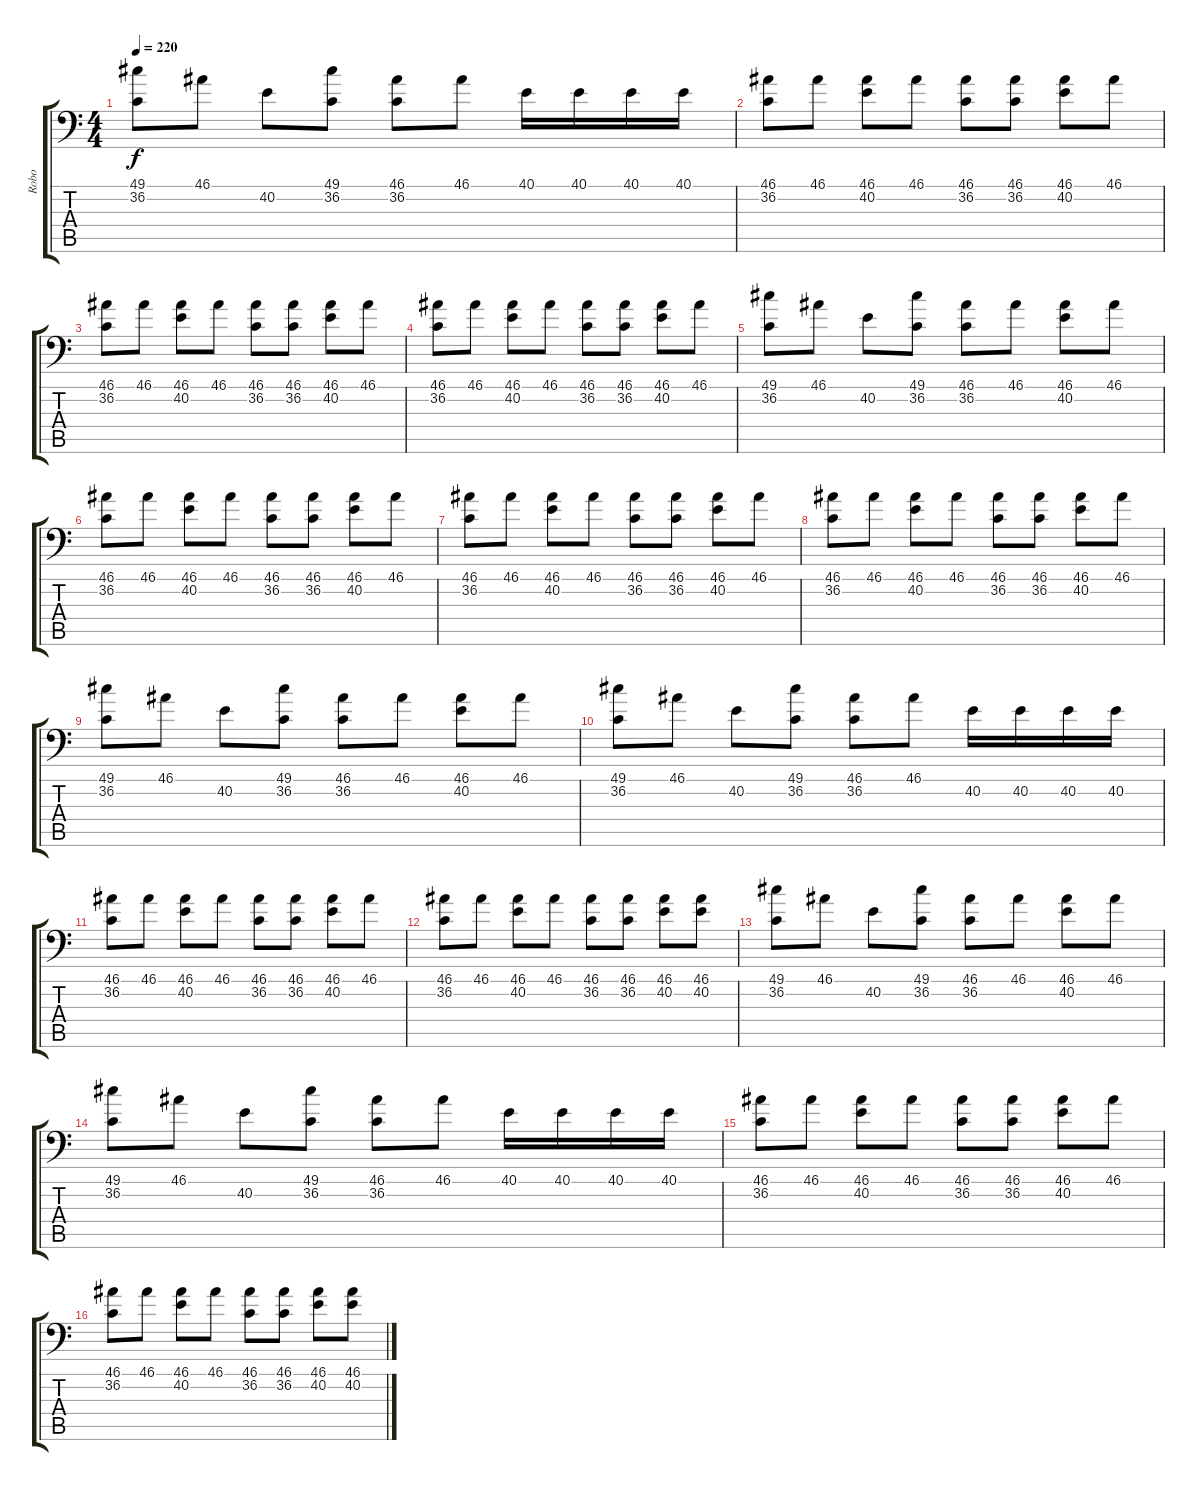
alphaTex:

\track ("Robo" "Robo") {instrument acousticgrandpiano}
\staff {score tabs}
\tuning (C-1 C-1 C-1 C-1 C-1 C-1) {hide}
\ts (4 4)
\tempo 220
\clef f4
\ks c
(49.1 36.2).8{dy f} 46.1.8 40.2.8 (49.1 36.2).8 (46.1 36.2).8 46.1.8 40.1.16 40.1.16 40.1.16 40.1.16 |
(46.1 36.2).8 46.1.8 (46.1 40.2).8 46.1.8 (46.1 36.2).8 (46.1 36.2).8 (46.1 40.2).8 46.1.8 |
(46.1 36.2).8 46.1.8 (46.1 40.2).8 46.1.8 (46.1 36.2).8 (46.1 36.2).8 (46.1 40.2).8 46.1.8 |
(46.1 36.2).8 46.1.8 (46.1 40.2).8 46.1.8 (46.1 36.2).8 (46.1 36.2).8 (46.1 40.2).8 46.1.8 |
(49.1 36.2).8 46.1.8 40.2.8 (49.1 36.2).8 (46.1 36.2).8 46.1.8 (46.1 40.2).8 46.1.8 |
(46.1 36.2).8 46.1.8 (46.1 40.2).8 46.1.8 (46.1 36.2).8 (46.1 36.2).8 (46.1 40.2).8 46.1.8 |
(46.1 36.2).8 46.1.8 (46.1 40.2).8 46.1.8 (46.1 36.2).8 (46.1 36.2).8 (46.1 40.2).8 46.1.8 |
(46.1 36.2).8 46.1.8 (46.1 40.2).8 46.1.8 (46.1 36.2).8 (46.1 36.2).8 (46.1 40.2).8 46.1.8 |
(49.1 36.2).8 46.1.8 40.2.8 (49.1 36.2).8 (46.1 36.2).8 46.1.8 (46.1 40.2).8 46.1.8 |
(49.1 36.2).8 46.1.8 40.2.8 (49.1 36.2).8 (46.1 36.2).8 46.1.8 40.2.16 40.2.16 40.2.16 40.2.16 |
(46.1 36.2).8 46.1.8 (46.1 40.2).8 46.1.8 (46.1 36.2).8 (46.1 36.2).8 (46.1 40.2).8 46.1.8 |
(46.1 36.2).8 46.1.8 (46.1 40.2).8 46.1.8 (46.1 36.2).8 (46.1 36.2).8 (46.1 40.2).8 (46.1 40.2).8 |
(49.1 36.2).8 46.1.8 40.2.8 (49.1 36.2).8 (46.1 36.2).8 46.1.8 (46.1 40.2).8 46.1.8 |
(49.1 36.2).8 46.1.8 40.2.8 (49.1 36.2).8 (46.1 36.2).8 46.1.8 40.1.16 40.1.16 40.1.16 40.1.16 |
(46.1 36.2).8 46.1.8 (46.1 40.2).8 46.1.8 (46.1 36.2).8 (46.1 36.2).8 (46.1 40.2).8 46.1.8 |
(46.1 36.2).8 46.1.8 (46.1 40.2).8 46.1.8 (46.1 36.2).8 (46.1 36.2).8 (46.1 40.2).8 (46.1 40.2).8
